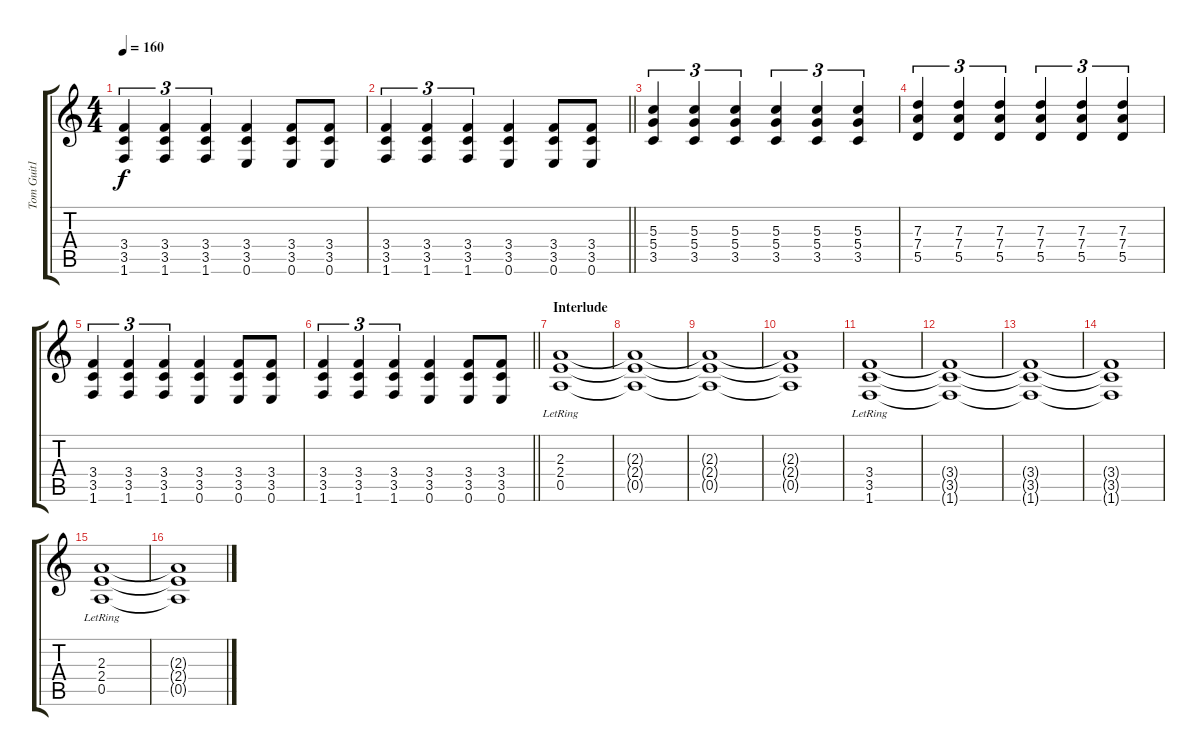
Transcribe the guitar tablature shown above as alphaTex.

\track ("Tom Guit1" "Tom Guit1") {instrument distortionguitar}
\staff {score tabs}
\tuning (E4 B3 G3 D3 A2 E2) {hide}
\ts (4 4)
\tempo 160
\clef g2
\ks c
(3.4 3.5 1.6).4{tu (3 2) dy f beam merge} (3.4 3.5 1.6).4{tu (3 2) beam merge} (3.4 3.5 1.6).4{tu (3 2)} (3.4 3.5 0.6).4 (3.4 3.5 0.6).8 (3.4 3.5 0.6).8 |
\barLineRight lightlight
(3.4 3.5 1.6).4{tu (3 2) beam merge} (3.4 3.5 1.6).4{tu (3 2) beam merge} (3.4 3.5 1.6).4{tu (3 2)} (3.4 3.5 0.6).4 (3.4 3.5 0.6).8 (3.4 3.5 0.6).8 |
(5.3 5.4 3.5).4{tu (3 2)} (5.3 5.4 3.5).4{tu (3 2) beam merge} (5.3 5.4 3.5).4{tu (3 2)} (5.3 5.4 3.5).4{tu (3 2)} (5.3 5.4 3.5).4{tu (3 2) beam merge} (5.3 5.4 3.5).4{tu (3 2)} |
(7.3 7.4 5.5).4{tu (3 2)} (7.3 7.4 5.5).4{tu (3 2)} (7.3 7.4 5.5).4{tu (3 2) beam merge} (7.3 7.4 5.5).4{tu (3 2)} (7.3 7.4 5.5).4{tu (3 2) beam merge} (7.3 7.4 5.5).4{tu (3 2)} |
(3.4 3.5 1.6).4{tu (3 2) beam merge} (3.4 3.5 1.6).4{tu (3 2) beam merge} (3.4 3.5 1.6).4{tu (3 2)} (3.4 3.5 0.6).4 (3.4 3.5 0.6).8 (3.4 3.5 0.6).8 |
\barLineRight lightlight
(3.4 3.5 1.6).4{tu (3 2) beam merge} (3.4 3.5 1.6).4{tu (3 2) beam merge} (3.4 3.5 1.6).4{tu (3 2)} (3.4 3.5 0.6).4 (3.4 3.5 0.6).8 (3.4 3.5 0.6).8 |
\section ("" "Interlude")
(2.3{lr} 2.4{lr} 0.5{lr}).1 |
(2.3{t} 2.4{t} 0.5{t}).1 |
(2.3{t} 2.4{t} 0.5{t}).1 |
(2.3{t} 2.4{t} 0.5{t}).1 |
(3.4{lr} 3.5{lr} 1.6{lr}).1 |
(3.4{t} 3.5{t} 1.6{t}).1 |
(3.4{t} 3.5{t} 1.6{t}).1 |
(3.4{t} 3.5{t} 1.6{t}).1 |
(2.3{lr} 2.4{lr} 0.5{lr}).1 |
(2.3{t} 2.4{t} 0.5{t}).1
